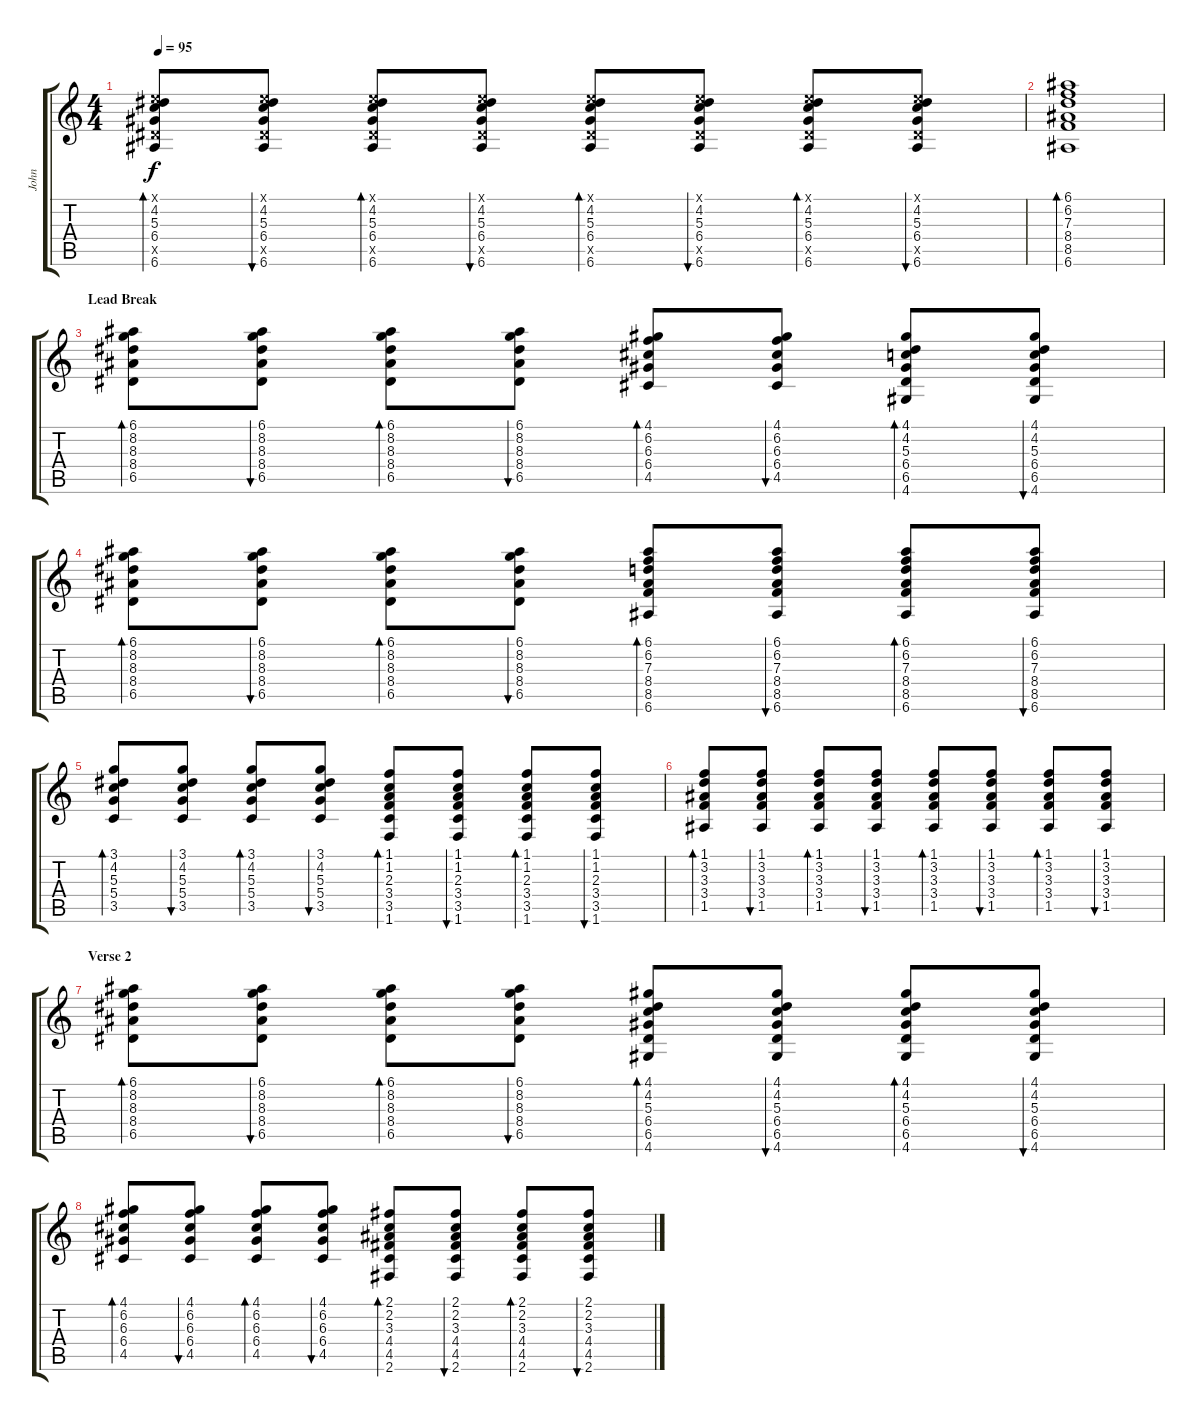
\track ("John" "John") {instrument acousticguitarsteel}
\staff {score tabs}
\tuning (E4 B3 G3 D3 A2 E2) {hide}
\ts (4 4)
\tempo 95
\clef g2
\ks c
(0.1{x} 4.2 5.3 6.4 6.5{x} 6.6).8{bd 60 dy f} (0.1{x} 4.2 5.3 6.4 6.5{x} 6.6).8{bu 60} (0.1{x} 4.2 5.3 6.4 6.5{x} 6.6).8{bd 60} (0.1{x} 4.2 5.3 6.4 6.5{x} 6.6).8{bu 60} (0.1{x} 4.2 5.3 6.4 6.5{x} 6.6).8{bd 60} (0.1{x} 4.2 5.3 6.4 6.5{x} 6.6).8{bu 60} (0.1{x} 4.2 5.3 6.4 6.5{x} 6.6).8{bd 60} (0.1{x} 4.2 5.3 6.4 6.5{x} 6.6).8{bu 60} |
(6.1 6.2 7.3 8.4 8.5 6.6).1{bd 60} |
\section ("" "Lead Break")
(6.1 8.2 8.3 8.4 6.5).8{bd 60} (6.1 8.2 8.3 8.4 6.5).8{bu 60} (6.1 8.2 8.3 8.4 6.5).8{bd 60} (6.1 8.2 8.3 8.4 6.5).8{bu 60} (4.1 6.2 6.3 6.4 4.5).8{bd 60} (4.1 6.2 6.3 6.4 4.5).8{bu 60} (4.1 4.2 5.3 6.4 6.5 4.6).8{bd 60} (4.1 4.2 5.3 6.4 6.5 4.6).8{bu 60} |
(6.1 8.2 8.3 8.4 6.5).8{bd 60} (6.1 8.2 8.3 8.4 6.5).8{bu 60} (6.1 8.2 8.3 8.4 6.5).8{bd 60} (6.1 8.2 8.3 8.4 6.5).8{bu 60} (6.1 6.2 7.3 8.4 8.5 6.6).8{bd 60} (6.1 6.2 7.3 8.4 8.5 6.6).8{bu 60} (6.1 6.2 7.3 8.4 8.5 6.6).8{bd 60} (6.1 6.2 7.3 8.4 8.5 6.6).8{bu 60} |
(3.1 4.2 5.3 5.4 3.5).8{bd 60} (3.1 4.2 5.3 5.4 3.5).8{bu 60} (3.1 4.2 5.3 5.4 3.5).8{bd 60} (3.1 4.2 5.3 5.4 3.5).8{bu 60} (1.1 1.2 2.3 3.4 3.5 1.6).8{bd 60} (1.1 1.2 2.3 3.4 3.5 1.6).8{bu 60} (1.1 1.2 2.3 3.4 3.5 1.6).8{bd 60} (1.1 1.2 2.3 3.4 3.5 1.6).8{bu 60} |
(1.1 3.2 3.3 3.4 1.5).8{bd 60} (1.1 3.2 3.3 3.4 1.5).8{bu 60} (1.1 3.2 3.3 3.4 1.5).8{bd 60} (1.1 3.2 3.3 3.4 1.5).8{bu 60} (1.1 3.2 3.3 3.4 1.5).8{bd 60} (1.1 3.2 3.3 3.4 1.5).8{bu 60} (1.1 3.2 3.3 3.4 1.5).8{bd 60} (1.1 3.2 3.3 3.4 1.5).8{bu 60} |
\section ("" "Verse 2")
(6.1 8.2 8.3 8.4 6.5).8{bd 60} (6.1 8.2 8.3 8.4 6.5).8{bu 60} (6.1 8.2 8.3 8.4 6.5).8{bd 60} (6.1 8.2 8.3 8.4 6.5).8{bu 60} (4.1 4.2 5.3 6.4 6.5 4.6).8{bd 60} (4.1 4.2 5.3 6.4 6.5 4.6).8{bu 60} (4.1 4.2 5.3 6.4 6.5 4.6).8{bd 60} (4.1 4.2 5.3 6.4 6.5 4.6).8{bu 60} |
(4.1 6.2 6.3 6.4 4.5).8{bd 60} (4.1 6.2 6.3 6.4 4.5).8{bu 60} (4.1 6.2 6.3 6.4 4.5).8{bd 60} (4.1 6.2 6.3 6.4 4.5).8{bu 60} (2.1 2.2 3.3 4.4 4.5 2.6).8{bd 60} (2.1 2.2 3.3 4.4 4.5 2.6).8{bu 60} (2.1 2.2 3.3 4.4 4.5 2.6).8{bd 60} (2.1 2.2 3.3 4.4 4.5 2.6).8{bu 60}
